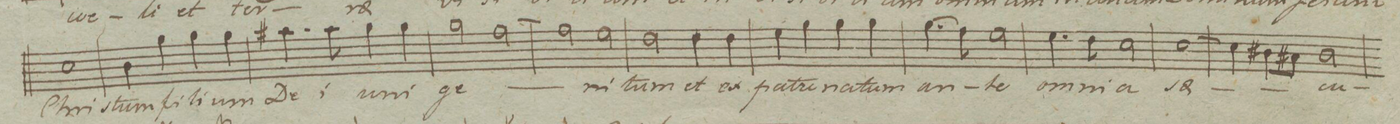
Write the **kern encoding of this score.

**kern	**text	**dynam
*I"Soprano Solo.	*	*
*clefC1	*	*
*k[]	*	*
*met(c|)	*	*
*M2/2	*	*
1a\	Chri-	.
=20	=20	=20
4g\	-stum	.
4ee\	fi-	.
4ee\	-li-	.
4ee\	-um	.
=21	=21	=21
4.ff#X\	De-	.
8ff#\	-i	.
4ee\	u-	.
4ee\	-ni	.
=22	=22	=22
2ee\	ge-	.
[2dd\	.	.
=23	=23	=23
2dd\]	.	.
2cc\	-ni-	.
=24	=24	=24
2b\	-tum	.
4b\	et	.
4b\	ex	.
=25	=25	=25
4cc\	pa-	.
4ee\	-tre-	.
4ee\	-na-	.
4ee\	-tum	.
=26	=26	=26
(4.ee\	an-	.
8dd\)	.	.
2cc\	-te	.
=27	=27	=27
4.cc\	om-	.
8b\	-ni-	.
2a\	-a	.
=28	=28	=28
[1a\	sae-	.
=29	=29	=29
4a\]	.	.
8g#XL\	.	.
8f#X/J	.	.
2g#\	-cu-	.
=30	=30	=30
*-	*-	*-
